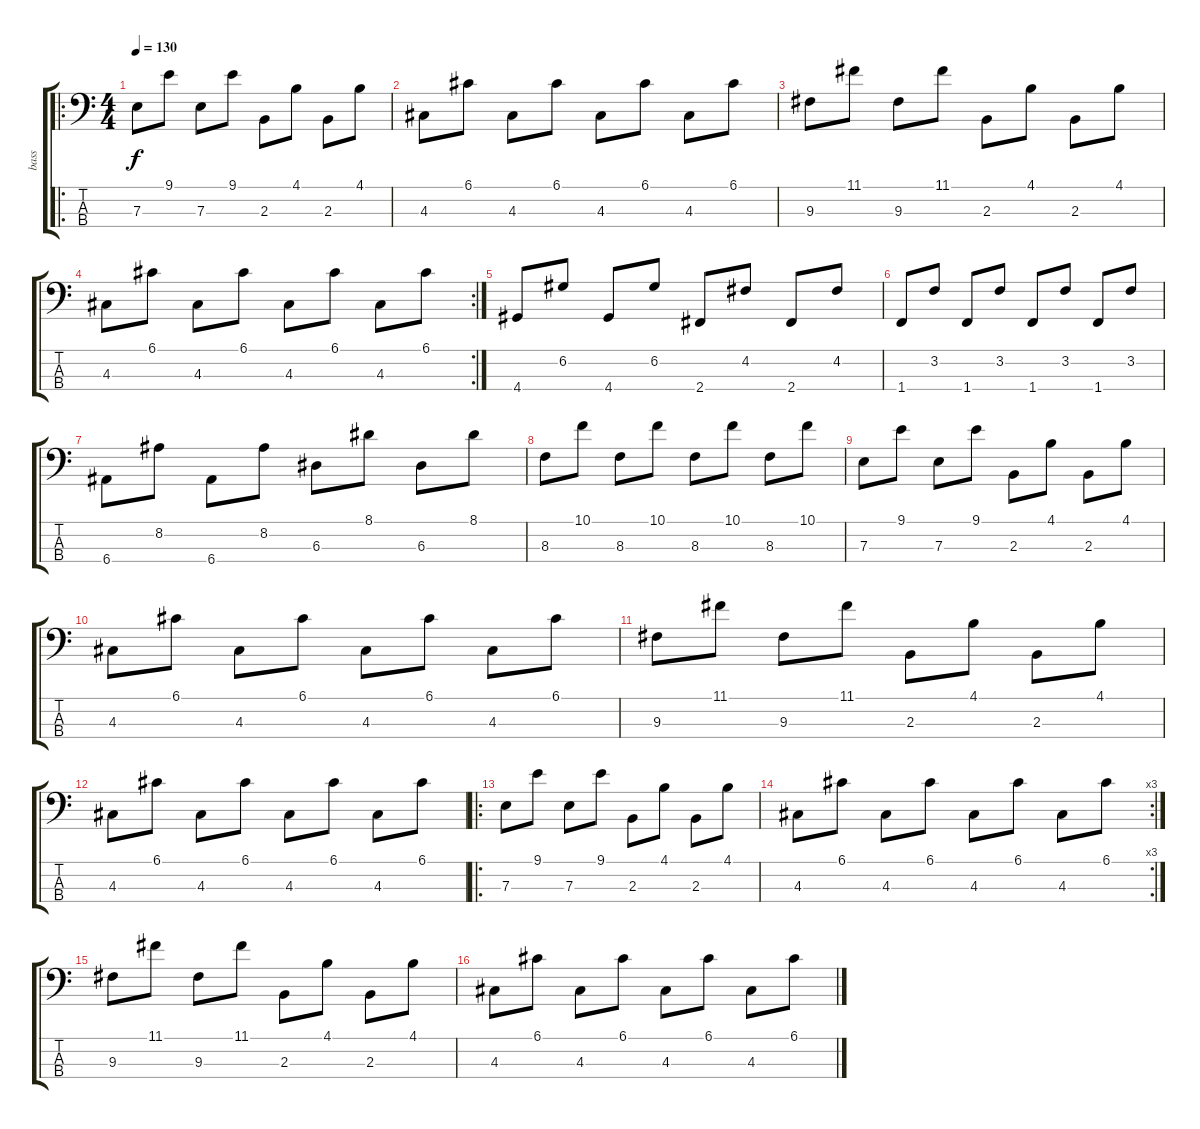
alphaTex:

\track ("bass" "bass") {instrument electricbassfinger}
\staff {score tabs}
\tuning (G2 D2 A1 E1) {hide}
\ro
\ts (4 4)
\tempo 130
\clef f4
\ks c
7.3.8{dy f} 9.1.8 7.3.8 9.1.8 2.3.8 4.1.8 2.3.8 4.1.8 |
4.3.8 6.1.8 4.3.8 6.1.8 4.3.8 6.1.8 4.3.8 6.1.8 |
9.3.8 11.1.8 9.3.8 11.1.8 2.3.8 4.1.8 2.3.8 4.1.8 |
\rc 2
4.3.8 6.1.8 4.3.8 6.1.8 4.3.8 6.1.8 4.3.8 6.1.8 |
4.4.8 6.2.8 4.4.8 6.2.8 2.4.8 4.2.8 2.4.8 4.2.8 |
1.4.8 3.2.8 1.4.8 3.2.8 1.4.8 3.2.8 1.4.8 3.2.8 |
6.4.8 8.2.8 6.4.8 8.2.8 6.3.8 8.1.8 6.3.8 8.1.8 |
8.3.8 10.1.8 8.3.8 10.1.8 8.3.8 10.1.8 8.3.8 10.1.8 |
7.3.8 9.1.8 7.3.8 9.1.8 2.3.8 4.1.8 2.3.8 4.1.8 |
4.3.8 6.1.8 4.3.8 6.1.8 4.3.8 6.1.8 4.3.8 6.1.8 |
9.3.8 11.1.8 9.3.8 11.1.8 2.3.8 4.1.8 2.3.8 4.1.8 |
4.3.8 6.1.8 4.3.8 6.1.8 4.3.8 6.1.8 4.3.8 6.1.8 |
\ro
7.3.8 9.1.8 7.3.8 9.1.8 2.3.8 4.1.8 2.3.8 4.1.8 |
\rc 3
4.3.8 6.1.8 4.3.8 6.1.8 4.3.8 6.1.8 4.3.8 6.1.8 |
9.3.8 11.1.8 9.3.8 11.1.8 2.3.8 4.1.8 2.3.8 4.1.8 |
4.3.8 6.1.8 4.3.8 6.1.8 4.3.8 6.1.8 4.3.8 6.1.8
